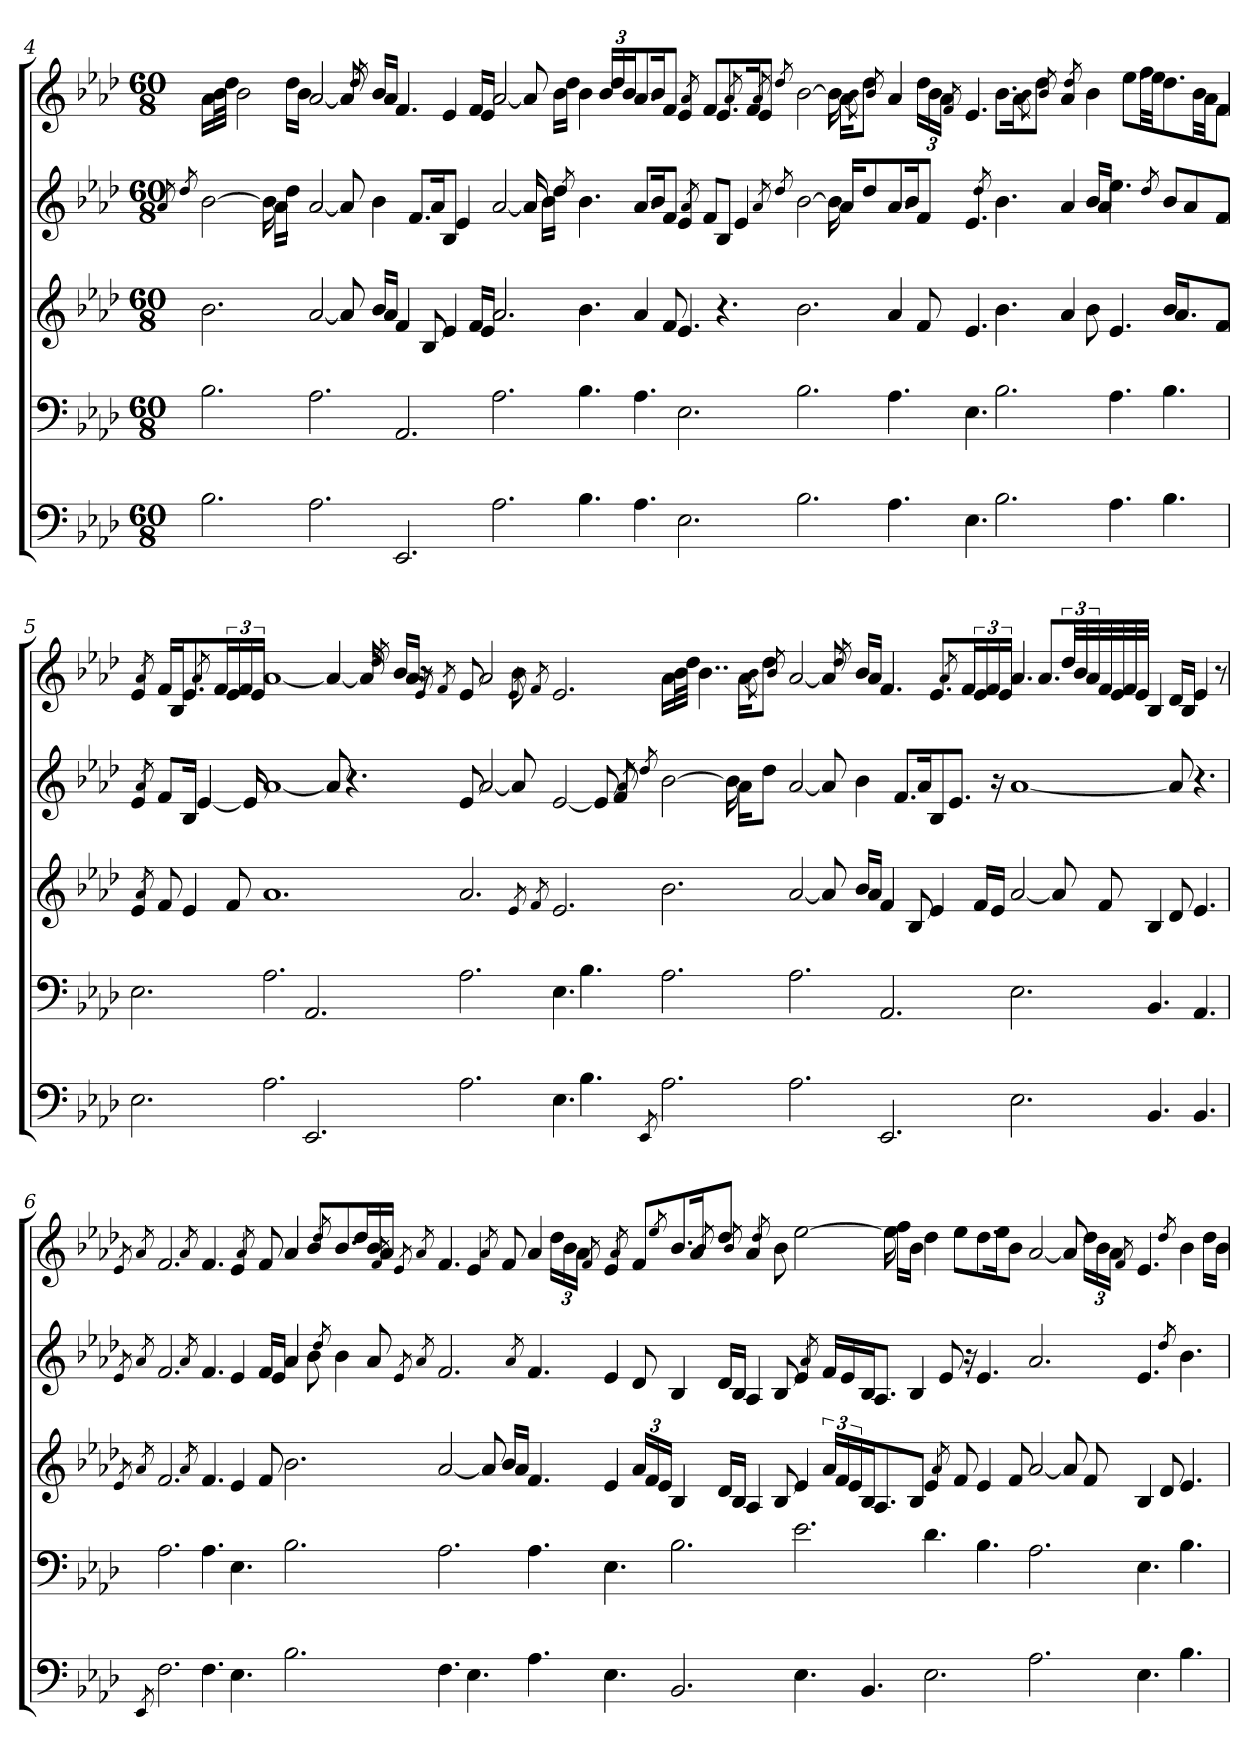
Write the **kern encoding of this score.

**kern	**kern	**kern	**kern	**kern
*part5	*part4	*part3	*part2	*part1
*staff5	*staff4	*staff3	*staff2	*staff1
*clefF4	*clefF4	*clefG2	*clefG2	*clefG2
*k[b-e-a-d-]	*k[b-e-a-d-]	*k[b-e-a-d-]	*k[b-e-a-d-]	*k[b-e-a-d-]
*M60/8	*M60/8	*M60/8	*M60/8	*M60/8
=4	=4	=4	=4	=4
.	.	.	8qa-	.
.	.	.	8qdd-	.
2.B-	2.B-	2.b-	[2b-	16a-\LL
.	.	.	.	32b-\L
.	.	.	.	32dd-\JJJ
.	.	.	.	2b-
.	.	.	16b-]	.
.	.	.	16a-\KL	.
.	.	.	8dd-\J	16dd-\LL
.	.	.	.	16b-\JJ
2.A-	2.A-	[2a-	[2a-	[2a-
.	.	8a-]	8a-]	8a-]
.	.	.	.	8qdd-
.	.	16b-/LL	4b-	16b-/LL
.	.	16a-/JJ	.	16a-/JJ
2.EE-	2.AA-	4f	.	4.f
.	.	.	8.f/L	.
.	.	8B-	.	.
.	.	.	16a-/K	.
.	.	4e-	8B-/J	4e-
.	.	.	4e-	.
.	.	16f/LL	.	16f/LL
.	.	16e-/JJ	.	16e-/JJ
2.A-	2.A-	2.a-	[2a-	[2a-
.	.	.	16a-]	8a-]
.	.	.	16b-\KL	.
.	.	.	8dd-\J	16b-\LL
.	.	.	.	16dd-\JJ
.	.	.	8qdd-	.
4.B-	4.B-	4.b-	4.b-	4b-
.	.	.	.	24b-/LL
.	.	.	.	24dd-/
.	.	.	.	24b-/J
4.A-	4.A-	4a-	8.a-/L	8.a-/
.	.	.	16b-/K	16b-/K
.	.	8f	8f/J	8f/J
2.E-	2.E-	4.e-	4e-	4e-
.	.	.	8qa-	8qa-
.	.	.	8f/L	8f/L
.	.	4.r	8B-/J	8.e-/
.	.	.	4e-	.
.	.	.	.	8qa-/
.	.	.	.	16f/K
.	.	.	.	8e-/J
.	.	.	8qa-	8qa-
.	.	.	8qdd-	8qdd-
2.B-	2.B-	2.b-	[2b-	[2b-
.	.	.	16b-]	16b-]
.	.	.	16a-/KL	16a-\KL
.	.	.	.	8qb-\
.	.	.	8dd-/	8dd-\J
.	.	.	.	8qb-
4.A-	4.A-	4a-	8.a-/	4a-
.	.	.	16b-/K	.
.	.	8f	8f/J	24dd-\LL
.	.	.	.	24b-\
.	.	.	.	24a-\JJ
.	.	.	.	8qf
4.E-	4.E-	4.e-	4.e-	4.e-
.	.	.	8qdd-	.
2.B-	2.B-	4.b-	4.b-	8.b-\L
.	.	.	.	16a-\K
.	.	.	.	8qb-\
.	.	.	.	8dd-\J
.	.	.	.	8qb-
.	.	4a-	4a-	4a-
.	.	.	.	8qdd-
.	.	8b-	16b-/LL	4b-
.	.	.	16a-/JJ	.
4.A-	4.A-	4.e-	4.ee-	.
.	.	.	.	8.ee-\L
.	.	.	.	32ff\LL
.	.	.	.	32ee-\JJ
.	.	.	8qdd-	.
4.B-	4.B-	16b-/KL	8b-/L	8.dd-\
.	.	8.a-/	.	.
.	.	.	8a-/	.
.	.	.	.	32b-\LL
.	.	.	.	32a-\JJ
.	.	8f/J	8f/J	8f\J
=5	=5	=5	=5	=5
2.E-	2.E-	4e-	4e-	4e-
.	.	8qa-	8qa-	8qa-
.	.	8f	8f/L	16f/LL
.	.	.	.	16B-/J
.	.	4e-	16B-/Jk	8.e-/
.	.	.	[4e-	.
.	.	.	.	8qa-/
.	.	.	.	16f/L
.	.	8f	.	24e-/
.	.	.	.	24f/
.	.	.	16e-]	.
.	.	.	.	24e-/JJ
2.A-	2.A-	1.a-	[1a-	[1a-
2.EE-	2.AA-	.	.	.
.	.	.	8a-]	4a-_
.	.	.	4.r	.
.	.	.	.	16a-]
.	.	.	.	8qdd-
.	.	.	.	16b-/LL
.	.	.	.	16a-/JJ
.	.	.	.	16r
.	.	.	.	8qe-
.	.	.	.	8qf
2.A-	2.A-	2.a-	8e-	8e-
.	.	.	[2a-	2a-
.	.	.	8a-]	8b-
.	.	8qe-	.	8qe-
.	.	8qf	.	8qf
4.E-	4.E-	2.e-	[2e-	2.e-
4.B-	4.B-	.	.	.
.	.	.	8e-]	.
.	.	.	8f	.
.	.	.	8qa-	.
8qEE-	.	.	8qdd-	.
2.A-	2.A-	2.b-	[2b-	16a-\LL
.	.	.	.	32b-\L
.	.	.	.	32dd-\JJJ
.	.	.	.	4..b-
.	.	.	16b-]	.
.	.	.	16a-\KL	16a-\KL
.	.	.	.	8qb-\
.	.	.	8dd-\J	8dd-\J
.	.	.	.	8qb-
2.A-	2.A-	[2a-	[2a-	[2a-
.	.	8a-]	8a-]	8a-]
.	.	.	.	8qdd-
.	.	16b-/LL	4b-	16b-/LL
.	.	16a-/JJ	.	16a-/JJ
2.EE-	2.AA-	4f	.	4.f
.	.	.	8.f/L	.
.	.	8B-	.	.
.	.	.	16a-/K	.
.	.	4e-	8B-/	8.e-/L
.	.	.	8.e-/J	.
.	.	.	.	8qa-/
.	.	.	.	16f/L
.	.	16f/LL	.	24e-/
.	.	.	.	24f/
.	.	16e-/JJ	16r	.
.	.	.	.	24e-/JJ
2.E-	2.E-	[2a-	[1a-	4.a-
.	.	.	.	8.a-/L
.	.	8a-]	.	.
.	.	.	.	48dd-/LL
.	.	.	.	48b-/
.	.	.	.	48a-/
.	.	8f	.	32f/
.	.	.	.	32e-/
.	.	.	.	32f/
.	.	.	.	32e-/JJJ
4.BB-	4.BB-	4B-	.	4B-
.	.	8d-	8a-]	16d-/LL
.	.	.	.	16B-/JJ
4.BB-	4.AA-	4.e-	4.r	4e-
.	.	.	.	8r
=6	=6	=6	=6	=6
.	.	8qe-	8qe-	8qe-
8qEE-	.	8qa-	8qa-	8qa-
2.F	2.A-	2.f	2.f	2.f
.	.	8qa-	8qa-	8qa-
4.F	4.A-	4.f	4.f	4.f
4.E-	4.E-	4e-	4e-	4e-
.	.	.	.	8qa-
.	.	8f	16f/LL	8f
.	.	.	16e-/JJ	.
2.B-	2.B-	2.b-	4a-	4a-
.	.	.	8b-	8b-/L
.	.	.	8qdd-	8qdd-/
.	.	.	4b-	8.b-/
.	.	.	.	16dd-/L
.	.	.	8a-	16b-/
.	.	.	.	16a-/JJ
.	.	.	.	8qf
.	.	.	8qe-	8qe-
.	.	.	8qa-	8qa-
4.F	2.A-	[2a-	2.f	4.f
4.E-	.	.	.	4e-
.	.	8a-]	.	.
.	.	.	.	8qa-
.	.	16b-/LL	.	8f
.	.	16a-/JJ	.	.
.	.	.	8qa-	.
4.A-	4.A-	4.f	4.f	4a-
.	.	.	.	24dd-\LL
.	.	.	.	24b-\
.	.	.	.	24a-\JJ
.	.	.	.	8qf
4.E-	4.E-	4e-	4e-	4e-
.	.	.	.	8qa-
.	.	24a-/LL	8d-	8f/L
.	.	24f/	.	.
.	.	24e-/JJ	.	.
.	.	.	.	8qee-/
2.BB-	2.B-	4B-	4B-	8.b-/
.	.	.	.	16a-/K
.	.	.	.	8qb-/
.	.	16d-/LL	16d-/LL	8dd-/J
.	.	16B-/JJ	16B-/JJ	.
.	.	.	.	8qb-
.	.	4A-	4A-	4a-
.	.	.	.	8qdd-
.	.	8B-	8B-	8b-
4.E-	2.e-	4e-	4e-	[2ee-
.	.	.	8qa-	.
.	.	24a-/LL	16f/LL	.
.	.	24f/	.	.
.	.	.	16e-/	.
.	.	24e-/	.	.
4.BB-	.	16B-/J	16B-/J	.
.	.	8.A-/	8.A-/J	.
.	.	.	.	16ee-]
.	.	.	.	16ff\KL
.	.	8B-/J	4B-	8b-\J
2.E-	4.d-	4e-	.	4dd-
.	.	.	8.e-	.
.	.	8qa-	.	.
.	.	8f	.	8ee-\L
.	.	.	16r	.
.	4.B-	4e-	4.e-	8.dd-\
.	.	.	.	16ee-\K
.	.	8f	.	8b-\J
2.A-	2.A-	[2a-	2.a-	[2a-
.	.	8a-]	.	8a-]
.	.	8f	.	24dd-\LL
.	.	.	.	24b-\
.	.	.	.	24a-\JJ
.	.	.	.	8qf
4.E-	4.E-	4B-	4.e-	4.e-
.	.	8d-	.	.
.	.	.	8qdd-	8qdd-
4.B-	4.B-	4.e-	4.b-	4b-
.	.	.	.	16dd-\LL
.	.	.	.	16b-\JJ
=	=	=	=	=
*-	*-	*-	*-	*-
